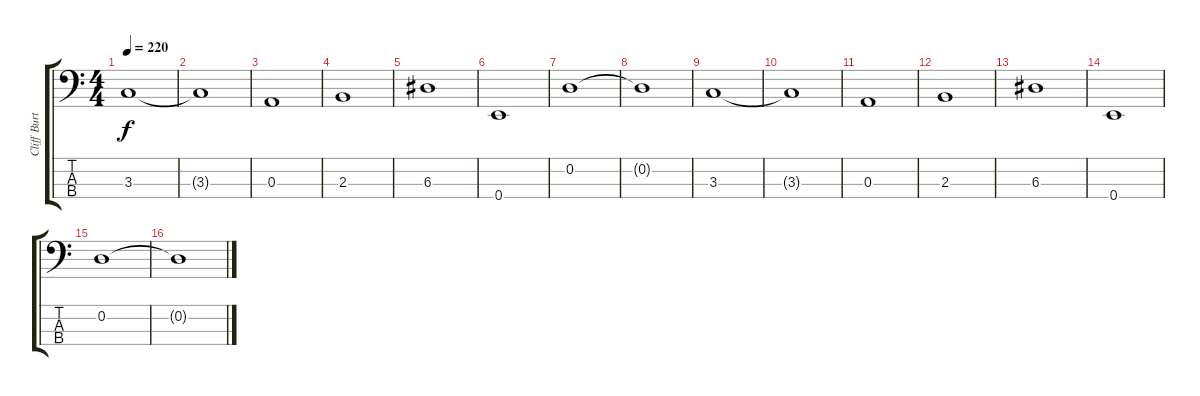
\track ("Cliff Burton (Bass)" "Cliff Burt") {instrument electricbasspick}
\staff {score tabs}
\tuning (G2 D2 A1 E1) {hide}
\ts (4 4)
\tempo 220
\clef f4
\ks c
3.3.1{dy f} |
3.3{t}.1 |
0.3.1 |
2.3.1 |
6.3.1 |
0.4.1 |
0.2.1 |
0.2{t}.1 |
3.3.1 |
3.3{t}.1 |
0.3.1 |
2.3.1 |
6.3.1 |
0.4.1 |
0.2.1 |
0.2{t}.1
